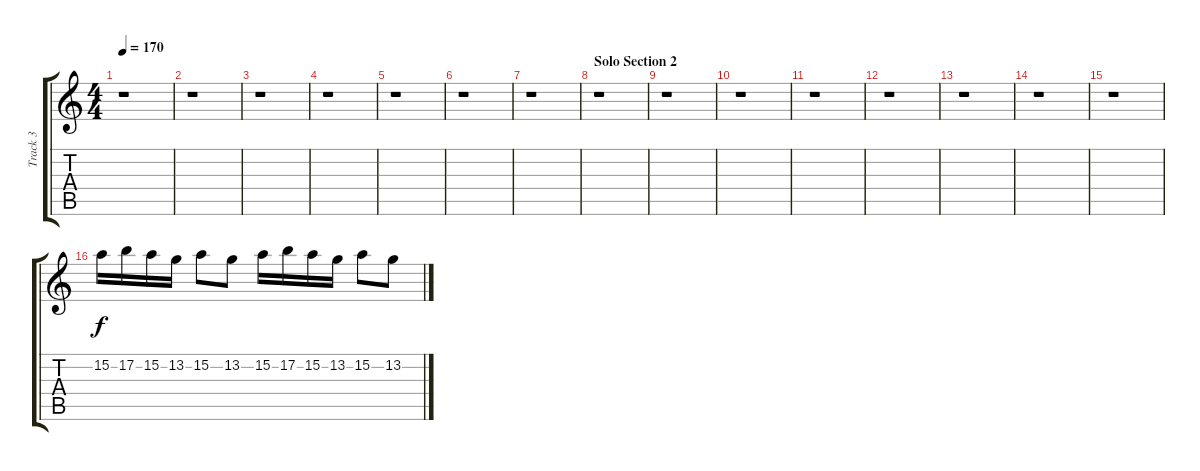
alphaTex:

\track ("Track 3" "Track 3") {instrument distortionguitar}
\staff {score tabs}
\tuning (B3 Gb3 D3 A2 E2 B1) {hide}
\ts (4 4)
\tempo 170
\clef g2
\ks c
r.1{dy f} |
r.1 |
r.1 |
r.1 |
r.1 |
r.1 |
r.1 |
\section ("" "Solo Section 2")
r.1 |
r.1 |
r.1 |
r.1 |
r.1 |
r.1 |
r.1 |
r.1 |
15.2.16 17.2.16 15.2.16 13.2.16 15.2.8 13.2.8 15.2.16 17.2.16 15.2.16 13.2.16 15.2.8 13.2.8
